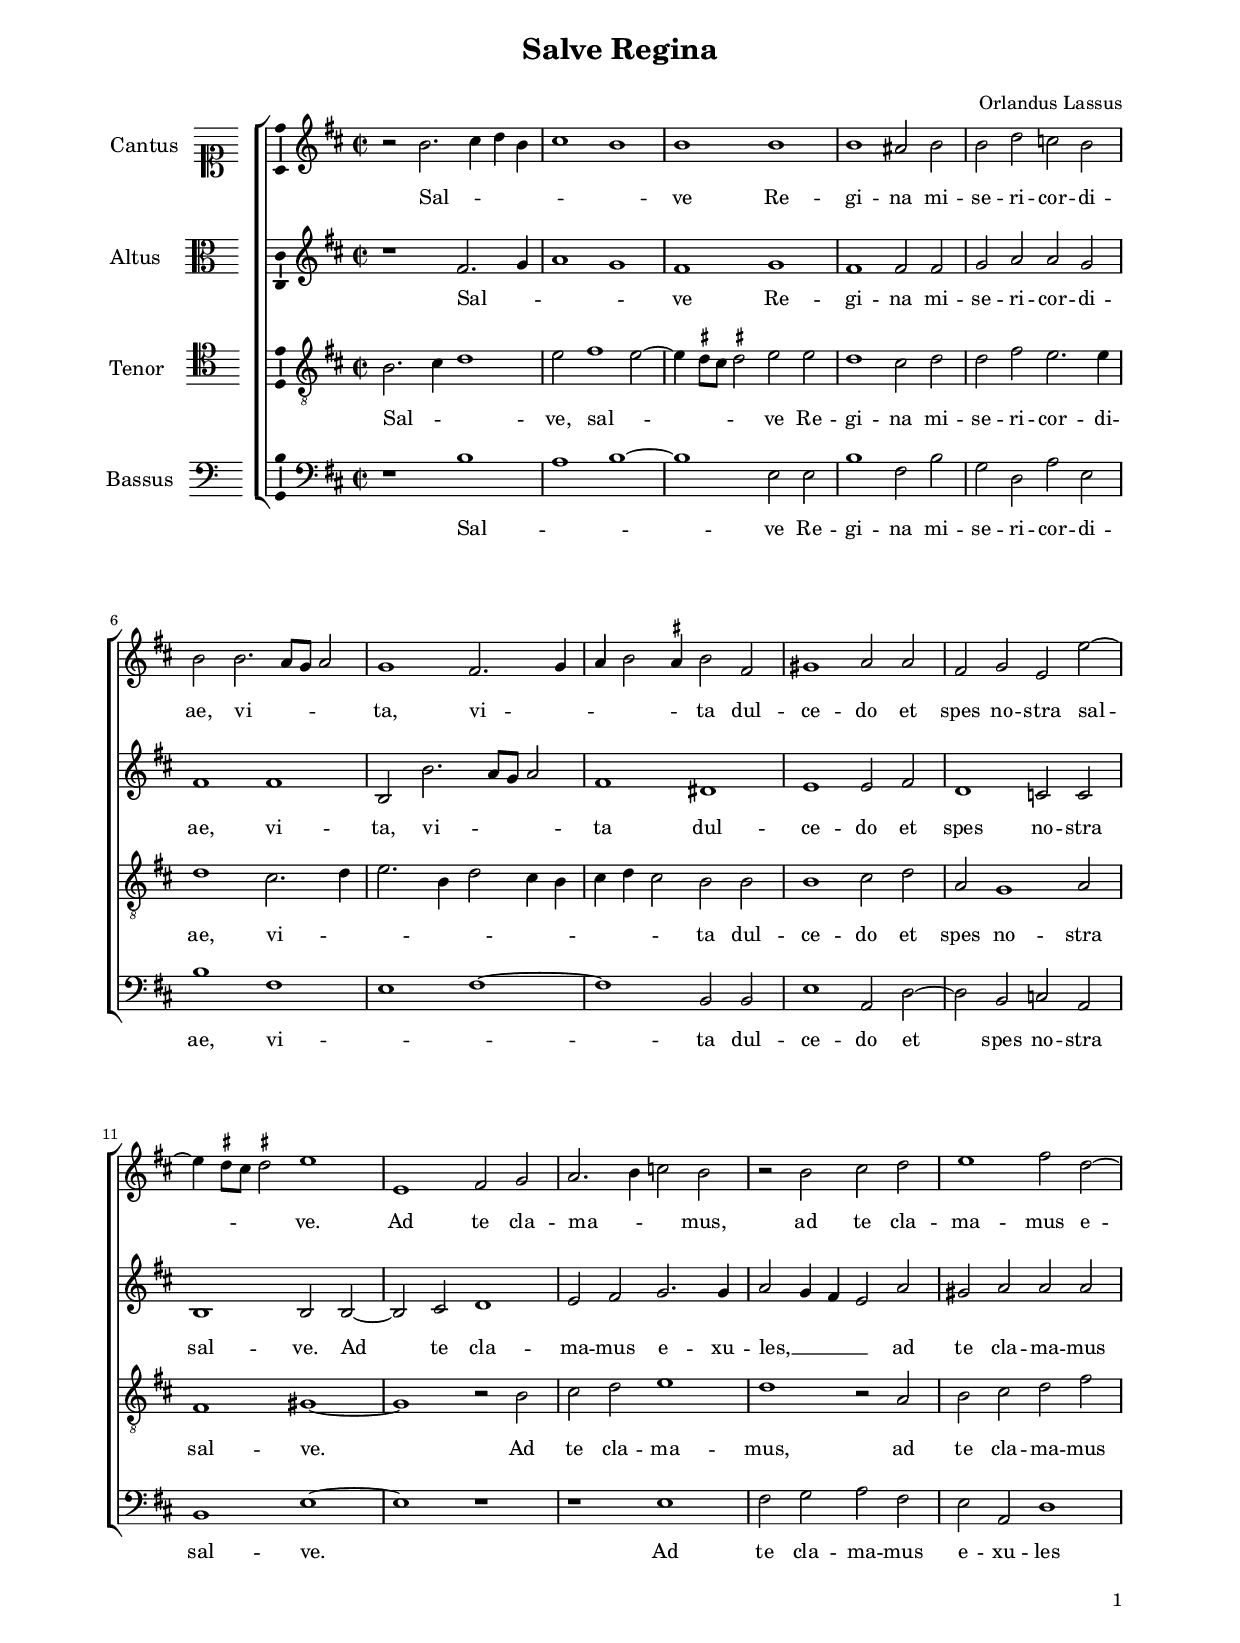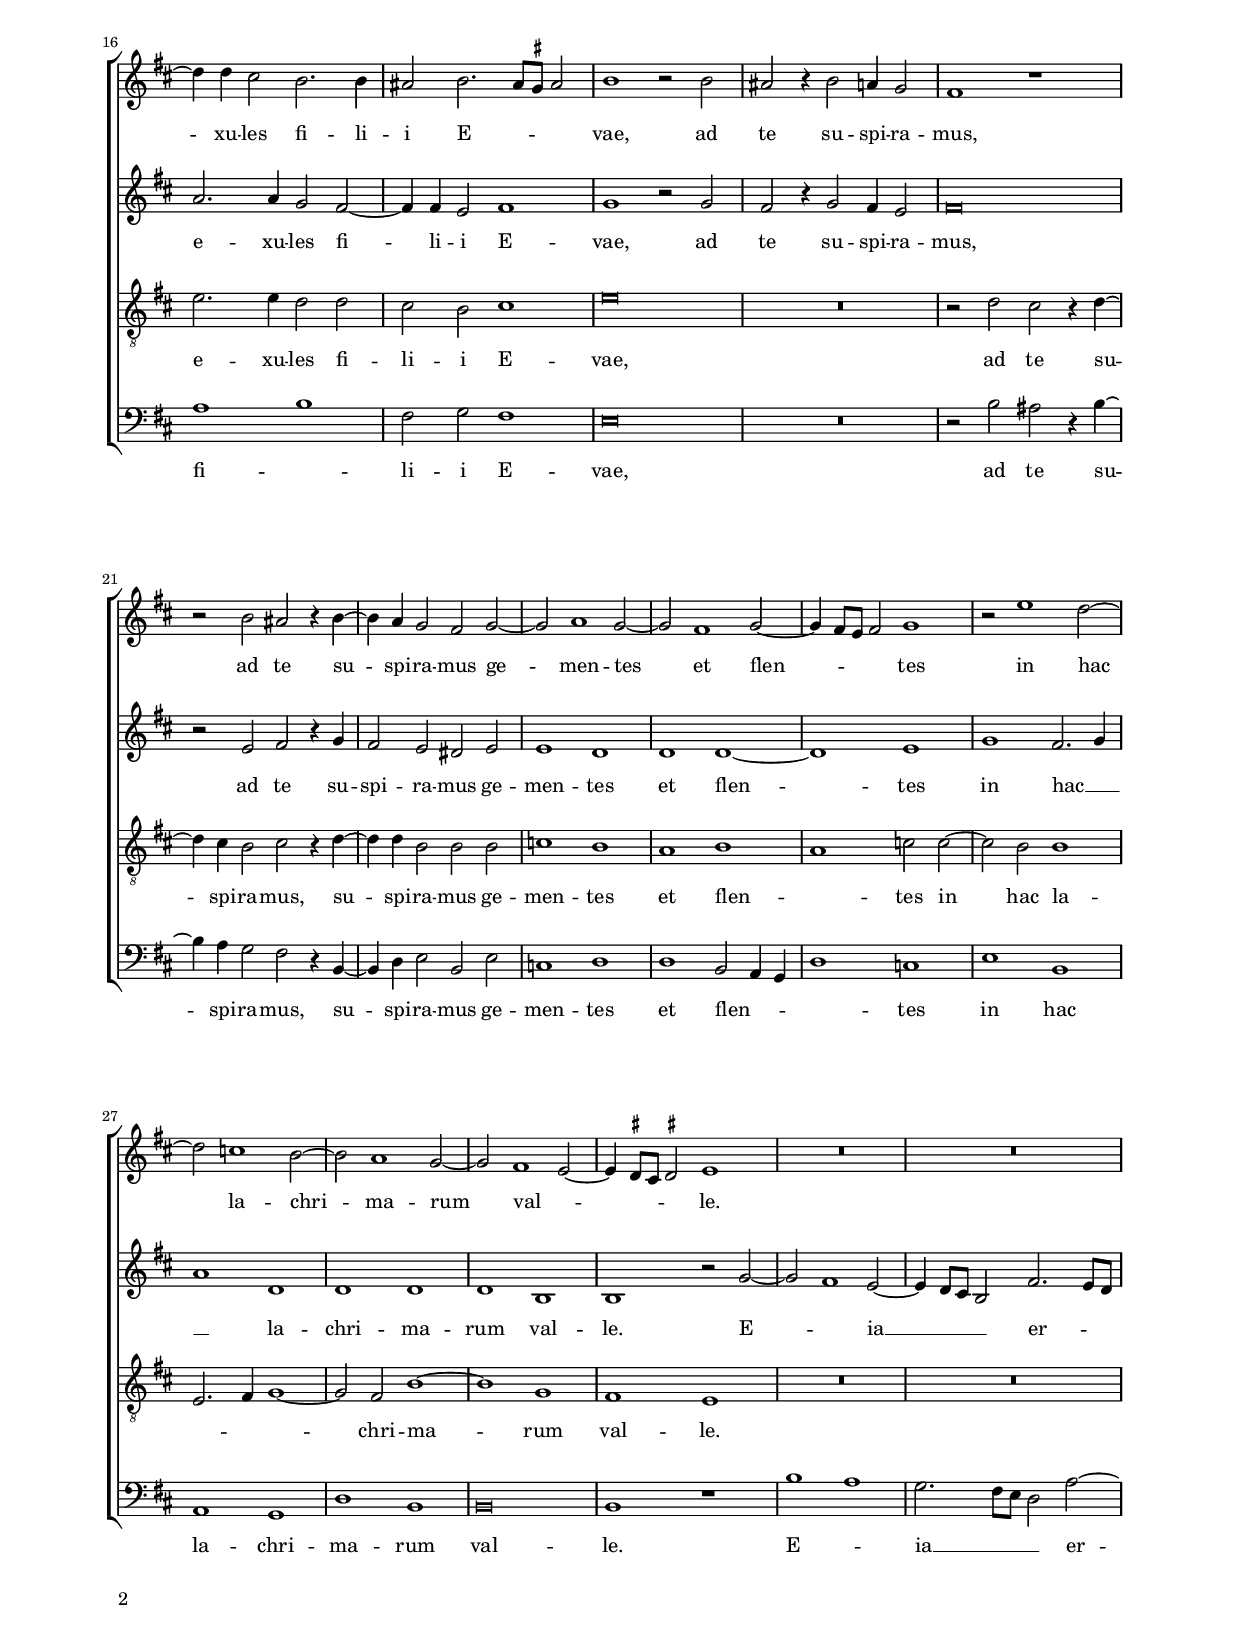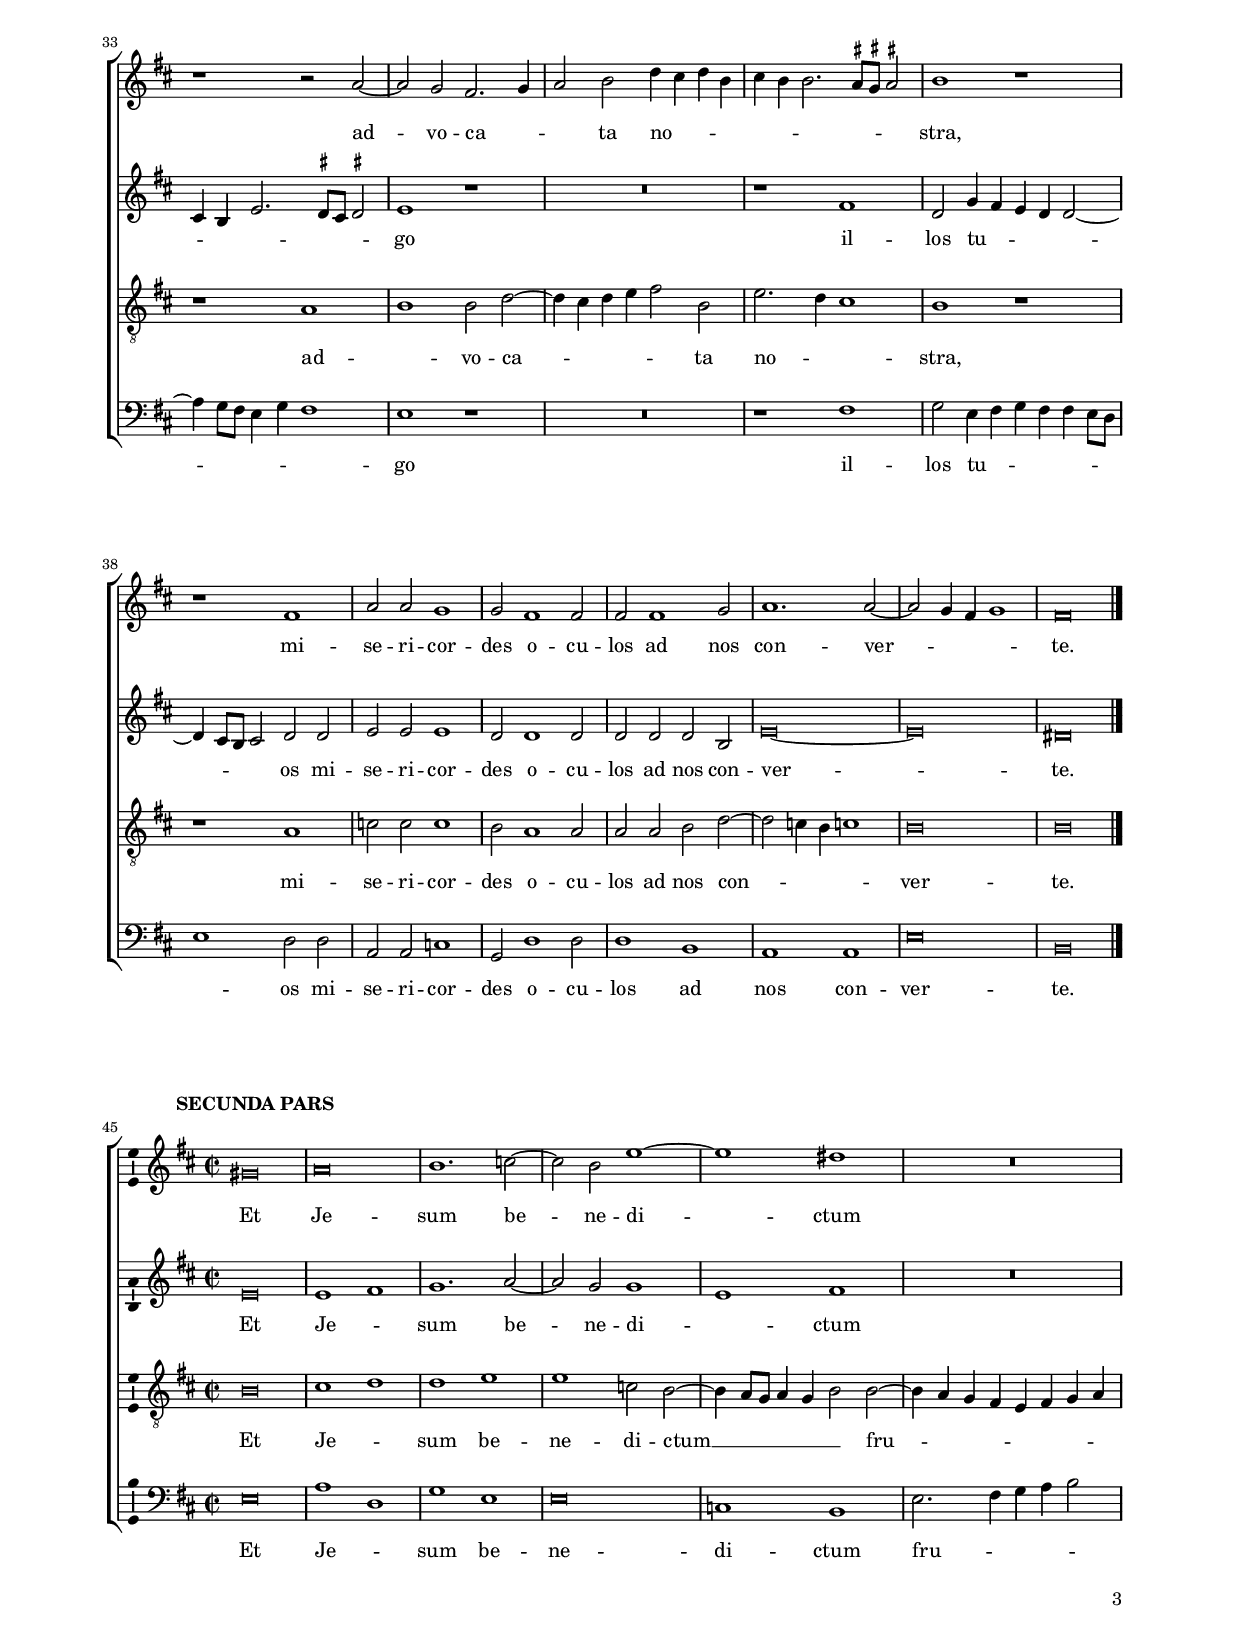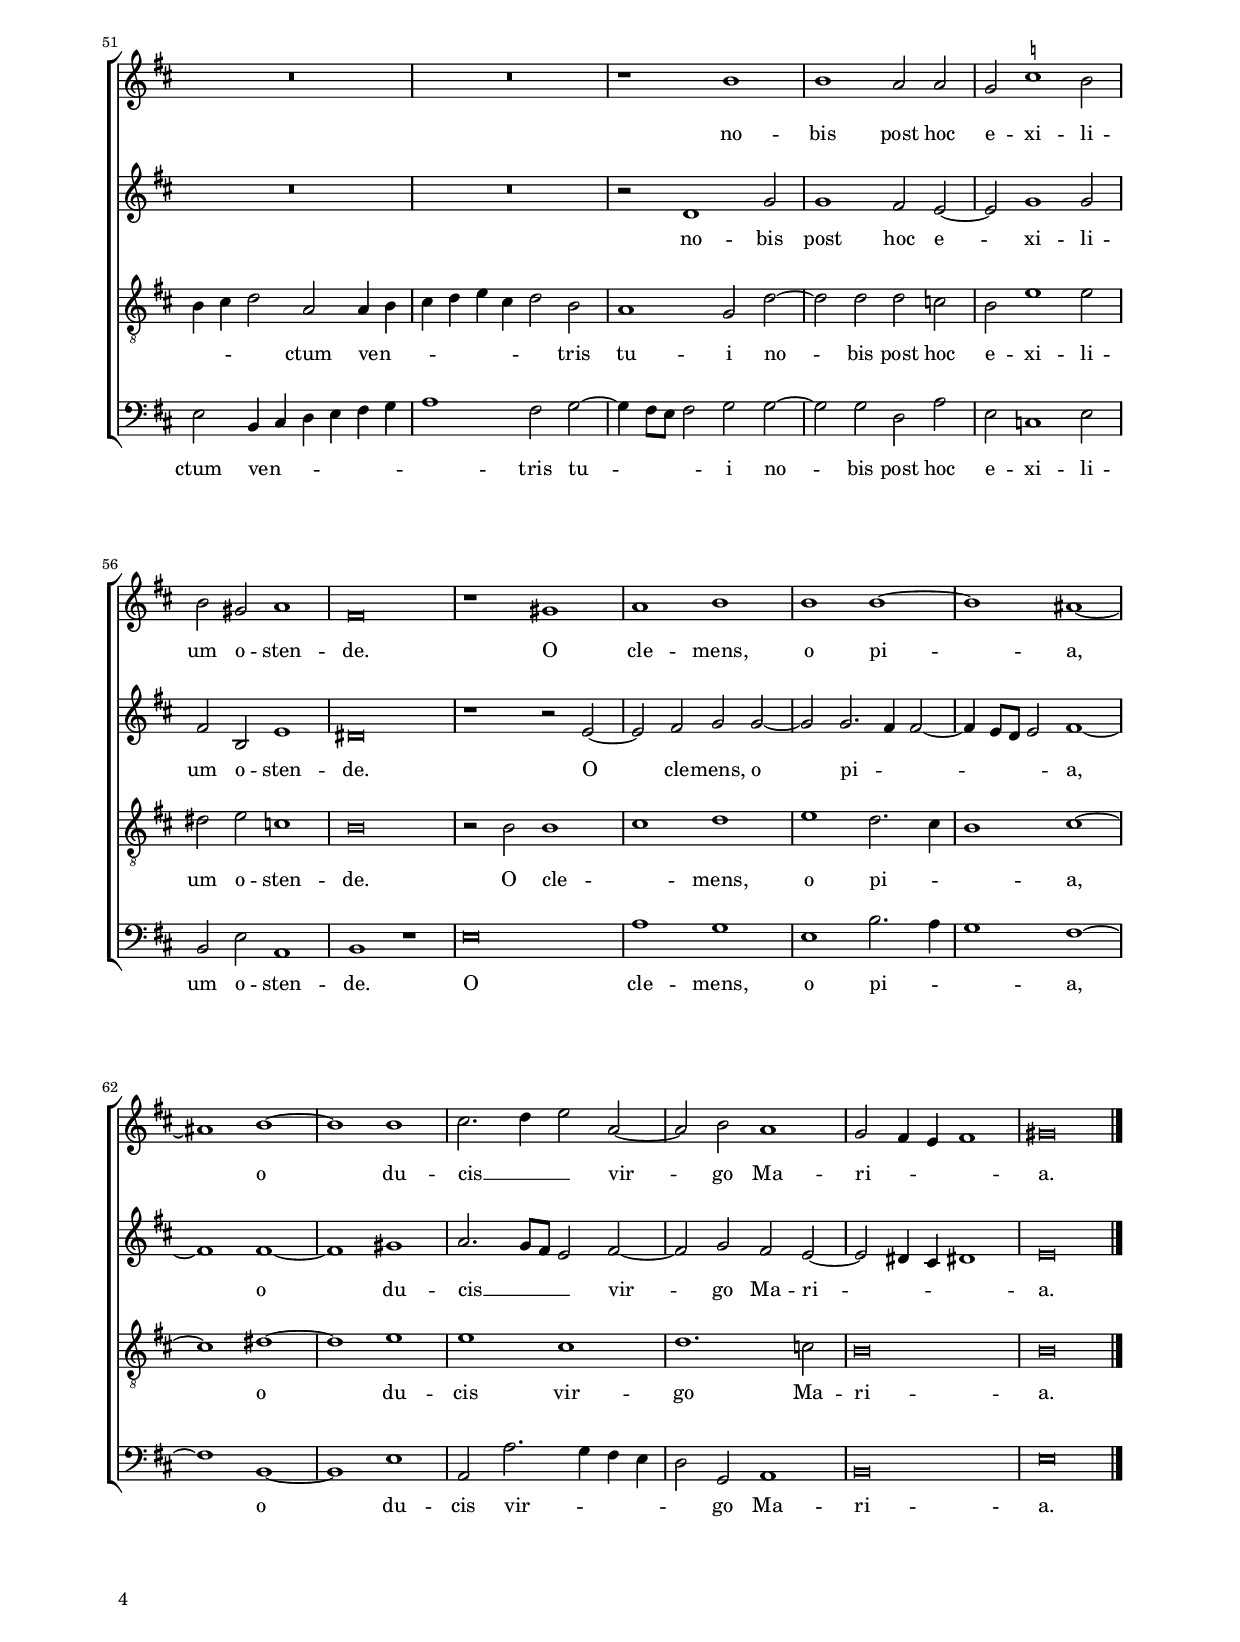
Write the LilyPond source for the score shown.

\header
{
	title=\markup { \column { "Salve Regina" \transparent "x" } }
	composer="Orlandus Lassus"
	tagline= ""
}

\version "2.24.3"
\language deutsch
#(set-global-staff-size 16)
% #(set-default-paper-size "letter")
#(ly:set-option 'point-and-click #f)


	ficta = { \once \set suggestAccidentals = ##t }
	
	forget = #(define-music-function (music) (ly:music?) #{
		\accidentalStyle forget
		$music
		\accidentalStyle default
		#})


\paper
	{
	top-margin = 1.8 \cm
	bottom-margin = 1.2 \cm
	left-margin = 2 \cm
	right-margin = 2 \cm
	ragged-bottom = ##f
	ragged-last-bottom = ##t
	print-page-number = ##f
	score-system-spacing = #'((basic-distance . 20) (minimum-distance . 14) (padding . 8) (strechability . 150))
	system-system-spacing = #'((basic-distance . 20) (minimum-distance . 14) (padding . 8) (strechability . 150))
	oddFooterMarkup=\markup   \fill-line { "" \fromproperty #'page:page-number-string }
	evenFooterMarkup=\markup  \fill-line { \fromproperty #'page:page-number-string "" }
	last-bottom-spacing = #'((basic-distance . 11) (minimum-distance . 8) (padding . 4))
%	systems-per-page = 3
%   page-count = 6
%	min-systems-per-page = 3
	}

global = {
	\key c \major
	\time 2/2 \set Score.measureLength = #(ly:make-moment 2/1)
	\set Score.tempoHideNote = ##t
	\tempo 2 = 90
	\skip 1*2*44 \bar "|."
	}
	

incipitcantus = \markup { \score {
	{
	\set Staff.instrumentName = \markup { \fontsize #1 "Cantus" }
	\key c \major
	\clef soprano
	s4 \bar ""
	}
	\layout  {
	raggedright = ##t
	indent = 1.6 \cm
	line-width = 2.5\cm
	\context { \Staff \remove Time_signature_engraver }
	\override Staff.Clef.Y-extent = #'(0 . 0)
	}} \hspace #1 }
      
      
incipitaltus = \markup { \score {
	{
	\set Staff.instrumentName = \markup { \fontsize #1 "Altus" }
	\key c \major
	\clef alto
	s4 \bar ""
	}
	\layout  {
	raggedright = ##t
	indent = 1.6 \cm
	line-width = 2.5\cm
	\context { \Staff \remove Time_signature_engraver }
	\override Staff.Clef.Y-extent = #'(0 . 0)
	}} \hspace #1 }


incipittenor = \markup { \score {
	{
	\set Staff.instrumentName = \markup { \fontsize #1 "Tenor" }
	\key c \major
	\clef tenor
	s4 \bar ""
	}
	\layout  {
	raggedright = ##t
	indent = 1.6 \cm
	line-width = 2.5\cm
	\context { \Staff \remove Time_signature_engraver }
	\override Staff.Clef.Y-extent = #'(0 . 0)
	}} \hspace #1 }
      
      
incipitbassus = \markup { \score {
	{
	\set Staff.instrumentName = \markup { \fontsize #1 "Bassus" }
	\key c \major
	\clef bass
	s4 \bar ""
	}
	\layout  {
	raggedright = ##t
	indent = 1.6 \cm
	line-width = 2.5\cm
	\context { \Staff \remove Time_signature_engraver }
	\override Staff.Clef.Y-extent = #'(0 . 0)
	}} \hspace #1 }


cantus =  \relative c''
	{
	r2 a2. h4 c a
	h1 a
	a1 a
	a1 gis2 a
%5
	a2 c b a |
	a2 a2. g8 f g2
	f1 e2. f4
	g4 a2 \ficta gis4 a2 e
	fis1 g2 g
%10
	e2 f d d'~ |
	d4 \ficta cis8 h \ficta cis!2 d1
	d,1 e2 f
	g2. a4 b2 a
	r2 a h c
%15
	d1 e2 c~ |
	c4 c h2 a2. a4
	gis2 a2. gis8 \ficta fis gis2
	a1 r2 a
	gis2 r4 a2 g4 f2
%20
	e1 r |
	r2 a gis r4 a~
	a4 g f2 e f~
	f2 g1 f2~
	f2 e1 f2~
%25
	f4 e8 d e2 f1 |
	r2 d'1 c2~
	c2 b1 a2~
	a2 g1 f2~
	f2 e1 d2~
%30
	d4 \ficta cis8 h \ficta cis!2 d1 |
	R\breve
	R\breve
	r1 r2 g~
	g2 f e2. f4
%35
	g2 a c4 h c a |
	h4 a a2. \ficta gis8 \ficta fis \ficta gis!2
	a1 r
	r1 e
	g2 g f1
%40
	f2 e1 e2 |
	e2 e1 f2
	g1. g2~
	g2 f4 e f1
	e\breve |
	}


altus =  \relative c'
	{
	r1 e2. f4
	g1 f
	e1 f
	e1 e2 e
%5
	f2 g g f |
	e1 e
	a,2 a'2. g8 f g2
	e1 cis
	d1 d2 e
%10
	c1 b2 b |
	a1 a2 a~
	a2 h c1
	d2 e f2. f4
	g2 f4 e d2 g
%15
	fis2 g g g |
	g2. g4 f2 e~
	e4 e d2 e1
	f1 r2 f
	e2 r4 f2 e4 d2
%20
	e\breve |
	r2 d e r4 f
	e2 d cis d
	d1 c
	c1 c~
%25
	c1 d |
	f1 e2. f4
	g1 c,
	c1 c
	c1 a
%30
	a1 r2 f'~ |
	f2 e1 d2~
	d4 c8 h a2 e'2. d8 c
	h4 a d2. \ficta cis8 h \ficta cis!2
	d1 r
%35
	R\breve |
	r1 e
	c2 f4 e d c c2~
	c4 h8 a h2 c c
	d2 d d1
%40
	c2 c1 c2 |
	c2 c c a
	d\breve~
	d\breve
	cis\breve |
	}


tenor =  \relative c'
	{
	a2. h4 c1
	d2 e1 d2~
	d4 \ficta cis8 h \ficta cis!2 d d
	c1 h2 c
%5
	c2 e d2. d4 |
	c1 h2. c4
	d2. a4 c2 h4 a
	h4 c h2 a a
	a1 h2 c
%10
	g2 f1 g2 |
	e1 fis~
	fis1 r2 a
	h2 c d1
	c1 r2 g
%15
	a2 h c e |
	d2. d4 c2 c
	h2 a h1
	d\breve
	R\breve
%20
	r2 c h r4 c~ |
	c4 h a2 h2 r4 c~
	c4 c a2 a a
	b1 a
	g1 a
%25
	g1 b2 b~ |
	b2 a a1
	d,2. e4 f1~
	f2 e a1~
	a1 f
%30
	e1 d |
	R\breve
	R\breve
	r1 g
	a1 a2 c~
%35
	c4 h c d e2 a, |
	d2. c4 h1
	a1 r
	r1 g
	b2 b b1
%40
	a2 g1 g2 |
	g2 g a c~
	c2 b4 a b!1
	a\breve
	a\breve |
	}


bassus  =  \relative c
	{
	r1 a'
	g1 a~
	a1 d,2 d
	a'1 e2 a
%5
	f2 c g' d |
	a'1 e
	d1 e~
	e1 a,2 a
	d1 g,2 c~
%10
	c2 a b g |
	a1 d~
	d1 r
	r1 d
	e2 f g e
%15
	d2 g, c1 |
	g'1 a
	e2 f e1
	d\breve
	R\breve
%20
	r2 a' gis r4 a~ |
	a4 g f2 e r4 a,~
	a4 c d2 a d
	b1 c
	c1 a2 g4 f
%25
	c'1 b |
	d1 a
	g1 f
	c' a
	a\breve
%30
	a1 r |
	a'1 g
	f2. e8 d c2 g'~
	g4 f8 e d4 f e1
	d1 r
%35
	R\breve |
	r1 e
	f2 d4 e f4 e e d8 c
	d1 c2 c
	g2 g b1
%40
	f2 c'1 c2 |
	c1 a
	g1 g
	d'\breve
	a\breve |
	}


lyricscantus = \lyricmode {
	Sal -- _ _ _ _ _ ve Re -- gi -- na mi -- se -- ri -- cor -- di -- ae,
	vi -- _ _ _ ta,
	vi -- _ _ _ _ ta dul -- ce -- do et spes no -- stra sal -- _ _ _ ve.
	Ad te cla -- ma -- _ _ mus,
	ad te cla -- ma -- mus
	e -- xu -- les fi -- li -- i E -- _ _ _ vae,
	ad te su -- spi -- ra -- mus,
	ad te su -- spi -- ra -- mus
	ge -- men -- tes et flen -- _ _ _ tes in hac la -- chri -- ma -- rum val -- _ _ _ _ le.
	ad -- vo -- ca -- _ _ ta no -- _ _ _ _ _ _ _ _ _ stra,
	mi -- se -- ri -- cor -- des o -- cu -- los
	ad nos con -- ver -- _ _ _ te.
	}


lyricsaltus = \lyricmode {
	Sal -- _ _ _ ve Re -- gi -- na mi -- se -- ri -- cor -- di -- ae,
	vi -- ta,
	vi -- _ _ _ ta dul -- ce -- do et spes no -- stra sal -- ve.
	Ad te cla -- ma -- mus e -- xu -- les, __ _ _ _
	ad te cla -- ma -- mus
	e -- xu -- les fi -- li -- i E -- vae,
	ad te su -- spi -- ra -- mus,
	ad te su -- spi -- ra -- mus
	ge -- men -- tes et flen -- tes in hac __ _ _ la -- chri -- ma -- rum val -- le.
	E -- _ ia __ _ _ _ er -- _ _ _ _ _ _ _ _ go
	il -- los tu -- _ _ _ _ _ _ _ os mi -- se -- ri -- cor -- des o -- cu -- los
	ad nos con -- ver -- te.
	}


lyricstenor = \lyricmode {
	Sal -- _ _ ve,
	sal -- _ _ _ _ ve Re -- gi -- na mi -- se -- ri -- cor -- di -- ae,
	vi -- _ _ _ _ _ _ _ _ _ ta dul -- ce -- do et spes no -- stra sal -- ve.
	Ad te cla -- ma -- mus,
	ad te cla -- ma -- mus
	e -- xu -- les fi -- li -- i E -- vae,
	ad te su -- spi -- ra -- mus,
	su -- spi -- ra -- mus
	ge -- men -- tes et flen -- _ tes in hac la -- _ _ _ chri -- ma -- rum val -- le.
	ad -- _ vo -- ca -- _ _ _ _ ta no -- _ _ stra,
	mi -- se -- ri -- cor -- des o -- cu -- los
	ad nos con -- _ _ _ ver -- te.
	}


lyricsbassus = \lyricmode {
	Sal -- _ _ ve Re -- gi -- na mi -- se -- ri -- cor -- di -- ae,
	vi -- _ _ ta dul -- ce -- do et spes no -- stra sal -- ve.
	Ad te cla -- ma -- mus
	e -- xu -- les fi -- _ li -- i E -- vae,
	ad te su -- spi -- ra -- mus,
	su -- spi -- ra -- mus
	ge -- men -- tes et flen -- _ _ _ tes in hac la -- chri -- ma -- rum val -- le.
	E -- _ ia __ _ _ _ er -- _ _ _ _ _ go
	il -- los tu -- _ _ _ _ _ _ _ os mi -- se -- ri -- cor -- des o -- cu -- los
	ad nos con -- ver -- te.
	}


\score
{  
	\transpose c d {
	\new ChoirStaff \with { \override StaffGrouper.staff-staff-spacing.basic-distance = #13 }
	<<


	\new Staff << \global
	\new Voice="v1" {
		\set Staff.instrumentName=\incipitcantus
		%\set Staff.instrumentName="S"
		\set Staff.midiInstrument = "reed organ"
		\clef violin
		\cantus }
	\new Lyrics \lyricsto "v1" {\lyricscantus }
	>>


	\new Staff << \global
	\new Voice="v2" {
		\set Staff.instrumentName=\incipitaltus
		%\set Staff.instrumentName="A"
		\set Staff.midiInstrument = "reed organ"
        \clef violin % "G_8"
		\altus}
	\new Lyrics \lyricsto "v2" {\lyricsaltus }
	>>


	\new Staff << \global
	\new Voice="v3" {
		\set Staff.instrumentName=\incipittenor
		%\set Staff.instrumentName="T"
		\set Staff.midiInstrument = "reed organ"
		\clef "G_8"
		\tenor }
	\new Lyrics \lyricsto "v3" {\lyricstenor }
	>>


	\new Staff << \global
	\new Voice="v4" {
		\set Staff.instrumentName=\incipitbassus
		%\set Staff.instrumentName="B"
		\set Staff.midiInstrument = "reed organ"
		\clef "bass" 
		\bassus }
	\new Lyrics \lyricsto "v4" {\lyricsbassus}
	>>

	>>
	} % transpose

	\layout
	{
	indent = 2.5 \cm
	\context { \Lyrics \override VerticalAxisGroup.nonstaff-relatedstaff-spacing.padding = #2 }
%	\context { \Lyrics \override LyricText.font-size = #1 }
	\context { \Staff \override TimeSignature.break-visibility = #end-of-line-invisible }
	\context { \Staff \consists Ambitus_engraver }
	\context { \Score \override BarNumber.padding = #2 }
	\context { \Voice \override NoteHead.style = #'baroque }
	}

\midi
	{
	}

}

%%%%%%%%%%%%%%%%%%%%  SECUNDA PARS


global = {
	\key c \major
	\time 2/2 \set Score.measureLength = #(ly:make-moment 2/1)
	\set Score.tempoHideNote = ##t
	\tempo 2 = 90
	\set Score.currentBarNumber = #45
	\skip 1*2*23 \bar "|."
	}


cantus =  \relative c''
	{
	fis,\breve
	g\breve
	a1. b2~
	b2 a d1~
%5
	d1 cis |
	R\breve
	R\breve
	R\breve
	r1 a
%10
	a1 g2 g |
	f2 \ficta b1 a2
	a2 fis g1
	e\breve
	r1 fis
%15
	g1 a |
	a1 a~
	a1 gis~
	gis1 a~
	a1 a
%20
	h2. c4 d2 g,~ |
	g2 a g1
	f2 e4 d e1
	fis\breve |
	}


altus =  \relative c'
	{
	d\breve
	d1 e
	f1. g2~
	g2 f f1
%5
	d1 e |
	R\breve
	R\breve
	R\breve
	r2 c1 f2
%10
	f1 e2 d~ |
	d2 f1 f2
	e2 a, d1
	cis\breve
	r1 r2 d~
%15
	d2 e f f~ |
	f2 f2. e4 e2~
	e4 d8 c d2 e1~
	e1 e~
	e1 fis
%20
	g2. f8 e d2 e~ |
	e2 f e d~
	d2 cis4 h cis!1
	d\breve |
	}


tenor =  \relative c'
	{
	a\breve
	h1 c
	c1 d
	d1 b2 a~
%5
	a4 g8 f g4 f a2 a~ |
	a4 g f e d e f g
	a4 h c2 g g4 a
	h4 c d h c2 a
	g1 f2 c'~
%10
	c2 c c b |
	a2 d1 d2
	cis2 d b1
	a\breve
	r2 a a1
%15
	h1 c |
	d1 c2. h4
	a1 h~
	h1 cis~
	cis1 d
%20
	d1 h |
	c1. b2
	a\breve
	a\breve |
	}


bassus  =  \relative c
	{
	d\breve
	g1 c,
	f1 d
	d\breve
%5
	b1 a |
	d2. e4 f g a2
	d,2 a4 h c d e f
	g1 e2 f~
	f4 e8 d e2 f f~
%10
	f2 f c g' |
	d2 b1 d2
	a2 d g,1
	a1 r
	d\breve
%15
	g1 f |
	d1 a'2. g4
	f1 e~
	e1 a,~
	a1 d
%20
	g,2 g'2. f4 e d |
	c2 f, g1
	a\breve
	d\breve |
	}


lyricscantus = \lyricmode {
	Et Je -- sum be -- ne -- di -- ctum
	no -- bis post hoc e -- xi -- li -- um o -- sten -- de.
	O cle -- mens,
	o pi -- a,
	o du -- cis __ _ _ vir -- go Ma -- ri -- _ _ _ a.
	}


lyricsaltus = \lyricmode {
	Et Je -- _ sum be -- ne -- di -- _ ctum
	no -- bis post hoc e -- xi -- li -- um o -- sten -- de.
	O cle -- mens,
	o pi -- _ _ _ _ _ a,
	o du -- cis __ _ _ _ vir -- go Ma -- ri -- _ _ _ a.
	}


lyricstenor = \lyricmode {
	Et Je -- _ sum be -- ne -- di -- ctum __ _ _ _ _ _ 
	fru -- _ _ _ _ _ _ _ _ _ _ ctum ven -- _ _ _ _ _ _ tris tu -- i
	no -- bis post hoc e -- xi -- li -- um o -- sten -- de.
	O cle -- _ mens,
	o pi -- _ _ a,
	o du -- cis vir -- go Ma -- ri -- a.
	}


lyricsbassus = \lyricmode {
	Et Je -- _ sum be -- ne -- di -- ctum
	fru -- _ _ _ _ ctum ven -- _ _ _ _ _ _ tris tu -- _ _ _ i
	no -- bis post hoc e -- xi -- li -- um o -- sten -- de.
	O cle -- mens,
	o pi -- _ _ a,
	o du -- cis vir -- _ _ _ _ go Ma -- ri -- a.
	}


\score
{  
	\transpose c d {
	\new ChoirStaff \with { \override StaffGrouper.staff-staff-spacing.basic-distance = #13 }
	<<

	\new Staff <<\global
	\new Voice="v1" {
	%\set Staff.instrumentName="Cantus"
		\set Staff.midiInstrument = "reed organ"
		\clef violin
		\cantus }
	\new Lyrics \lyricsto "v1" {\lyricscantus }
	>>


	\new Staff << \global
	\new Voice="v2" {
	%\set Staff.instrumentName="Altus"
		\set Staff.midiInstrument = "reed organ"
		\clef violin 
		\altus}
	\new Lyrics \lyricsto "v2" {\lyricsaltus }
	>>


	\new Staff <<\global
	\new Voice="v3" {
	%\set Staff.instrumentName="Tenor"
		\set Staff.midiInstrument = "reed organ"
		\clef "G_8"
		\tenor }
	\new Lyrics \lyricsto "v3" {\lyricstenor }
	>>


	\new Staff <<\global
	\new Voice="v4" {
	%\set Staff.instrumentName="Bassus"
		\set Staff.midiInstrument = "reed organ"
		\clef "bass" 
		\bassus }
	\new Lyrics \lyricsto "v4" {\lyricsbassus}
	>>

	>>
	} % transpose
		
	\layout
	{
	indent = 0 \cm
	\context { \Lyrics \override VerticalAxisGroup.nonstaff-relatedstaff-spacing.padding = #2 }
%	\context { \Lyrics \override LyricText.font-size = #1 }
	\context { \Staff \override TimeSignature.break-visibility = #end-of-line-invisible }
	\context { \Staff \consists Ambitus_engraver }
	\context { \Score \override BarNumber.padding = #2 }
	\context { \Voice \override NoteHead.style = #'baroque }
	}
	
	\header { piece = \markup { \raise #2 \hspace # 7 \bold "SECUNDA PARS"} }
        
\midi
	{
	}
	
}

% EOF
